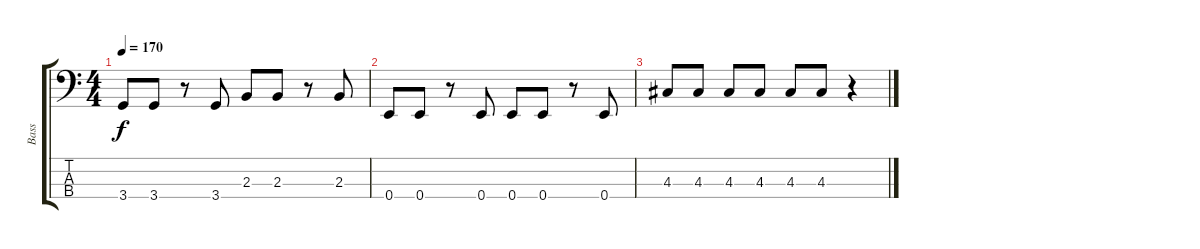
\track ("Bass" "Bass") {instrument electricbasspick}
\staff {score tabs}
\tuning (G2 D2 A1 E1) {hide}
\ts (4 4)
\tempo 170
\clef f4
\ks c
3.4.8{dy f} 3.4.8 r.8 3.4.8 2.3.8 2.3.8 r.8 2.3.8 |
0.4.8 0.4.8 r.8 0.4.8 0.4.8 0.4.8 r.8 0.4.8 |
4.3.8 4.3.8 4.3.8 4.3.8 4.3.8 4.3.8 r.4
